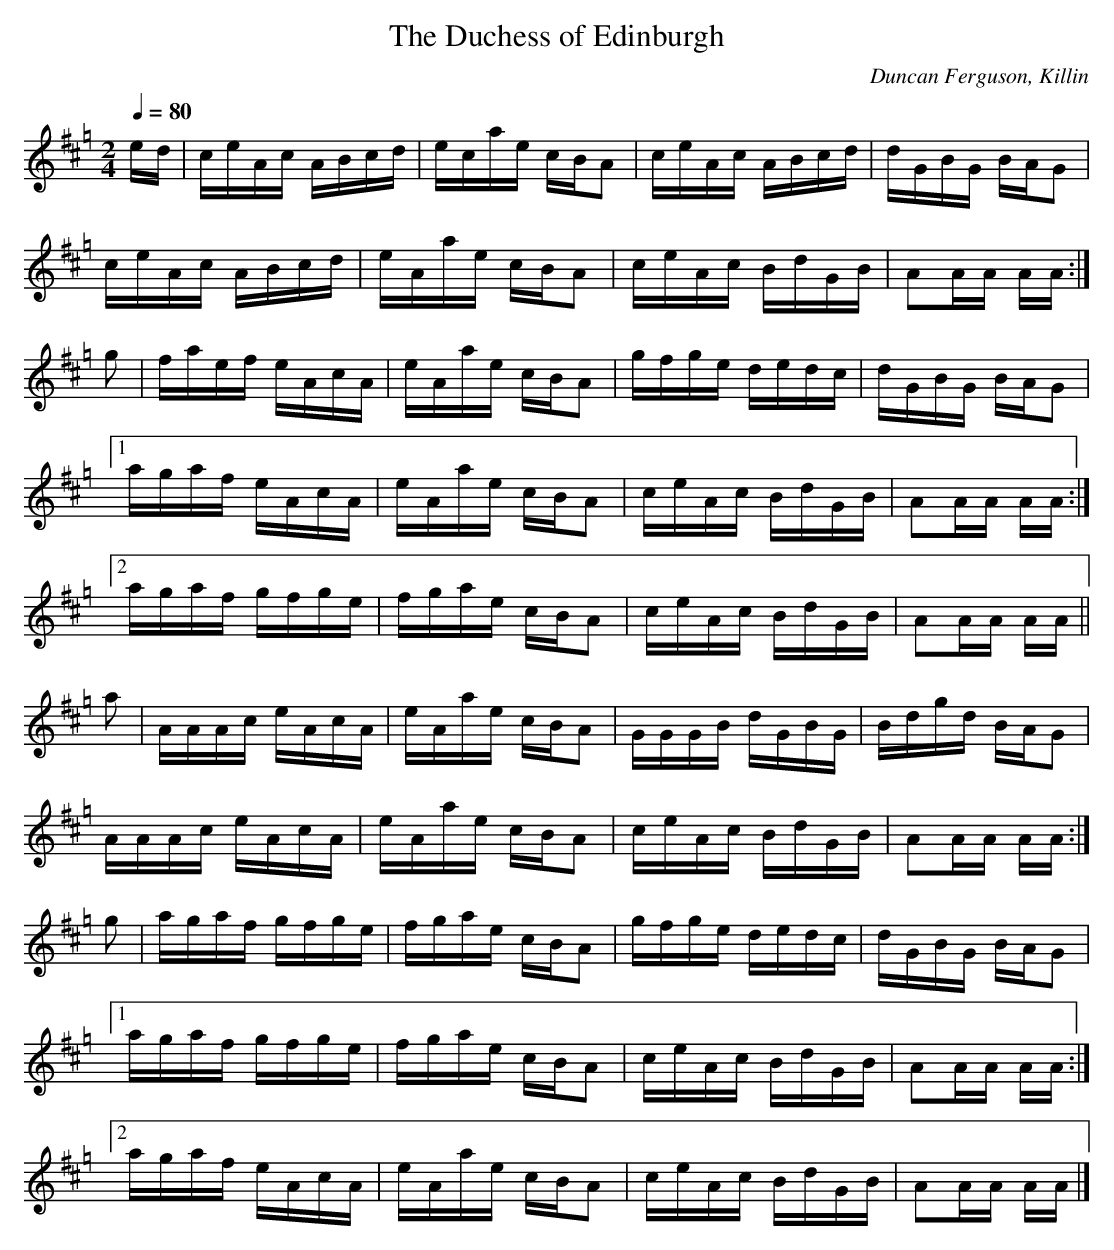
X:1
T:The Duchess of Edinburgh
C:Duncan Ferguson, Killin
M:2/4
L:1/16
Q:1/4=80
K:Hp
ed|ceAc ABcd|ecae cBA2|ceAc ABcd|dGBG BAG2|
   ceAc ABcd|eAae cBA2|ceAc BdGB|A2AA AA :|
g2|faef eAcA|eAae cBA2|gfge dedc|dGBG BAG2|
[1 agaf eAcA|eAae cBA2|ceAc BdGB|A2AA AA :|
[2 agaf gfge|fgae cBA2|ceAc BdGB|A2AA AA ||
a2|AAAc eAcA|eAae cBA2|GGGB dGBG|Bdgd BAG2|
   AAAc eAcA|eAae cBA2|ceAc BdGB|A2AA AA :|
g2|agaf gfge|fgae cBA2|gfge dedc|dGBG BAG2|
[1 agaf gfge|fgae cBA2|ceAc BdGB|A2AA AA :|
[2 agaf eAcA|eAae cBA2|ceAc BdGB|A2AA AA |]
